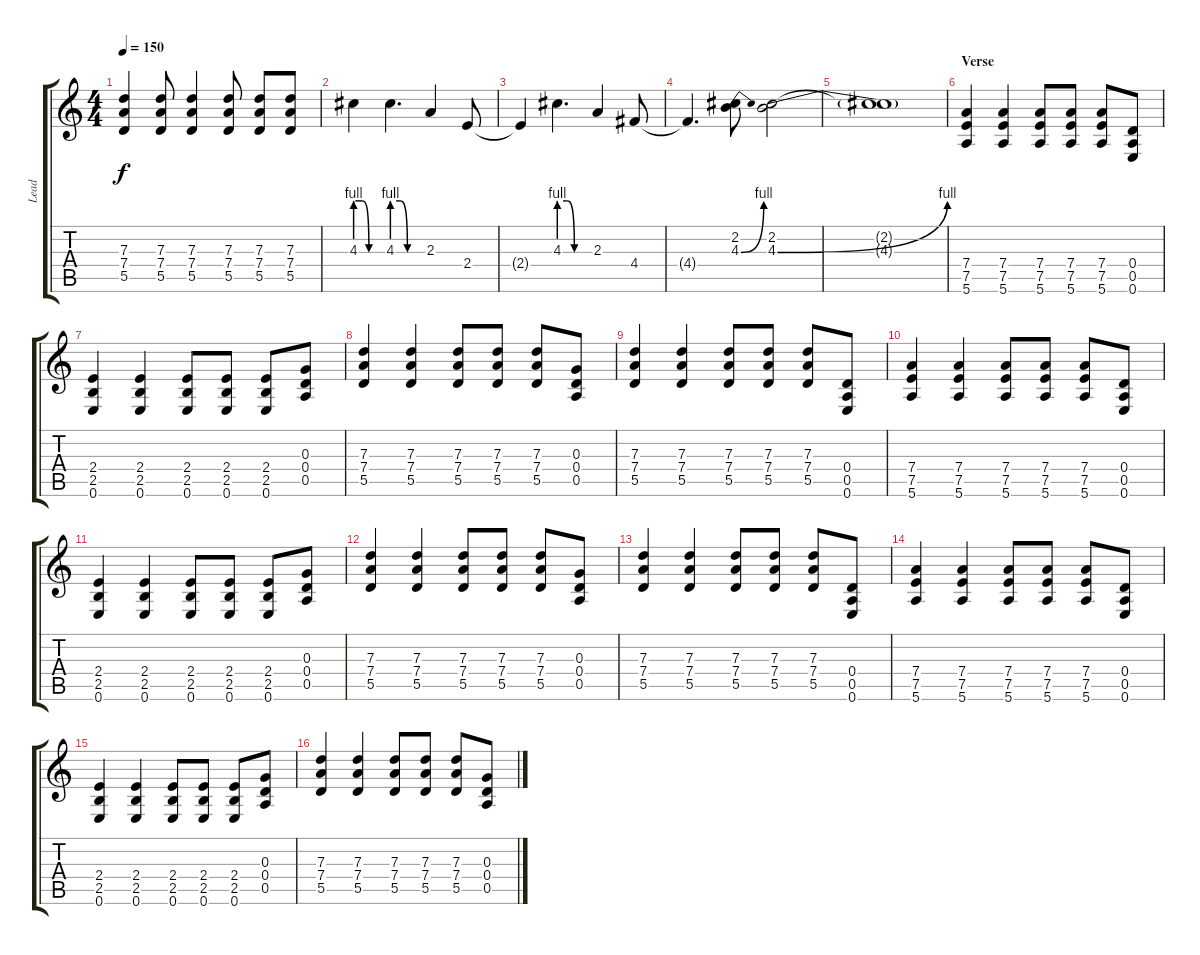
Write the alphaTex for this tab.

\track ("Lead" "Lead") {instrument distortionguitar}
\staff {score tabs}
\tuning (E4 B3 G3 D3 A2 E2) {hide}
\ts (4 4)
\tempo 150
\clef g2
\ks c
(7.3 7.4 5.5).4{dy f} (7.3 7.4 5.5).8 (7.3 7.4 5.5).4 (7.3 7.4 5.5).8 (7.3 7.4 5.5).8 (7.3 7.4 5.5).8 |
4.3{be (custom 0 4 15 4 30 0 60 0)}.4 4.3{be (custom 0 4 15 4 30 0 60 0)}.4{d} 2.3.4 2.4.8 |
2.4{t}.4 4.3{be (custom 0 4 15 4 30 0 60 0)}.4{d} 2.3.4 4.4.8 |
4.4{t}.4{d} (2.2 4.3{be (bend 0 0 60 4)}).8 (2.2 4.3{be (bend 0 0 60 4)}).2 |
(2.2{t} 4.3{t}).1 |
\section ("" "Verse")
(7.4 7.5 5.6).4 (7.4 7.5 5.6).4 (7.4 7.5 5.6).8 (7.4 7.5 5.6).8 (7.4 7.5 5.6).8 (0.4 0.5 0.6).8 |
(2.4 2.5 0.6).4 (2.4 2.5 0.6).4 (2.4 2.5 0.6).8 (2.4 2.5 0.6).8 (2.4 2.5 0.6).8 (0.3 0.4 0.5).8 |
(7.3 7.4 5.5).4 (7.3 7.4 5.5).4 (7.3 7.4 5.5).8 (7.3 7.4 5.5).8 (7.3 7.4 5.5).8 (0.3 0.4 0.5).8 |
(7.3 7.4 5.5).4 (7.3 7.4 5.5).4 (7.3 7.4 5.5).8 (7.3 7.4 5.5).8 (7.3 7.4 5.5).8 (0.4 0.5 0.6).8 |
(7.4 7.5 5.6).4 (7.4 7.5 5.6).4 (7.4 7.5 5.6).8 (7.4 7.5 5.6).8 (7.4 7.5 5.6).8 (0.4 0.5 0.6).8 |
(2.4 2.5 0.6).4 (2.4 2.5 0.6).4 (2.4 2.5 0.6).8 (2.4 2.5 0.6).8 (2.4 2.5 0.6).8 (0.3 0.4 0.5).8 |
(7.3 7.4 5.5).4 (7.3 7.4 5.5).4 (7.3 7.4 5.5).8 (7.3 7.4 5.5).8 (7.3 7.4 5.5).8 (0.3 0.4 0.5).8 |
(7.3 7.4 5.5).4 (7.3 7.4 5.5).4 (7.3 7.4 5.5).8 (7.3 7.4 5.5).8 (7.3 7.4 5.5).8 (0.4 0.5 0.6).8 |
(7.4 7.5 5.6).4 (7.4 7.5 5.6).4 (7.4 7.5 5.6).8 (7.4 7.5 5.6).8 (7.4 7.5 5.6).8 (0.4 0.5 0.6).8 |
(2.4 2.5 0.6).4 (2.4 2.5 0.6).4 (2.4 2.5 0.6).8 (2.4 2.5 0.6).8 (2.4 2.5 0.6).8 (0.3 0.4 0.5).8 |
(7.3 7.4 5.5).4 (7.3 7.4 5.5).4 (7.3 7.4 5.5).8 (7.3 7.4 5.5).8 (7.3 7.4 5.5).8 (0.3 0.4 0.5).8
